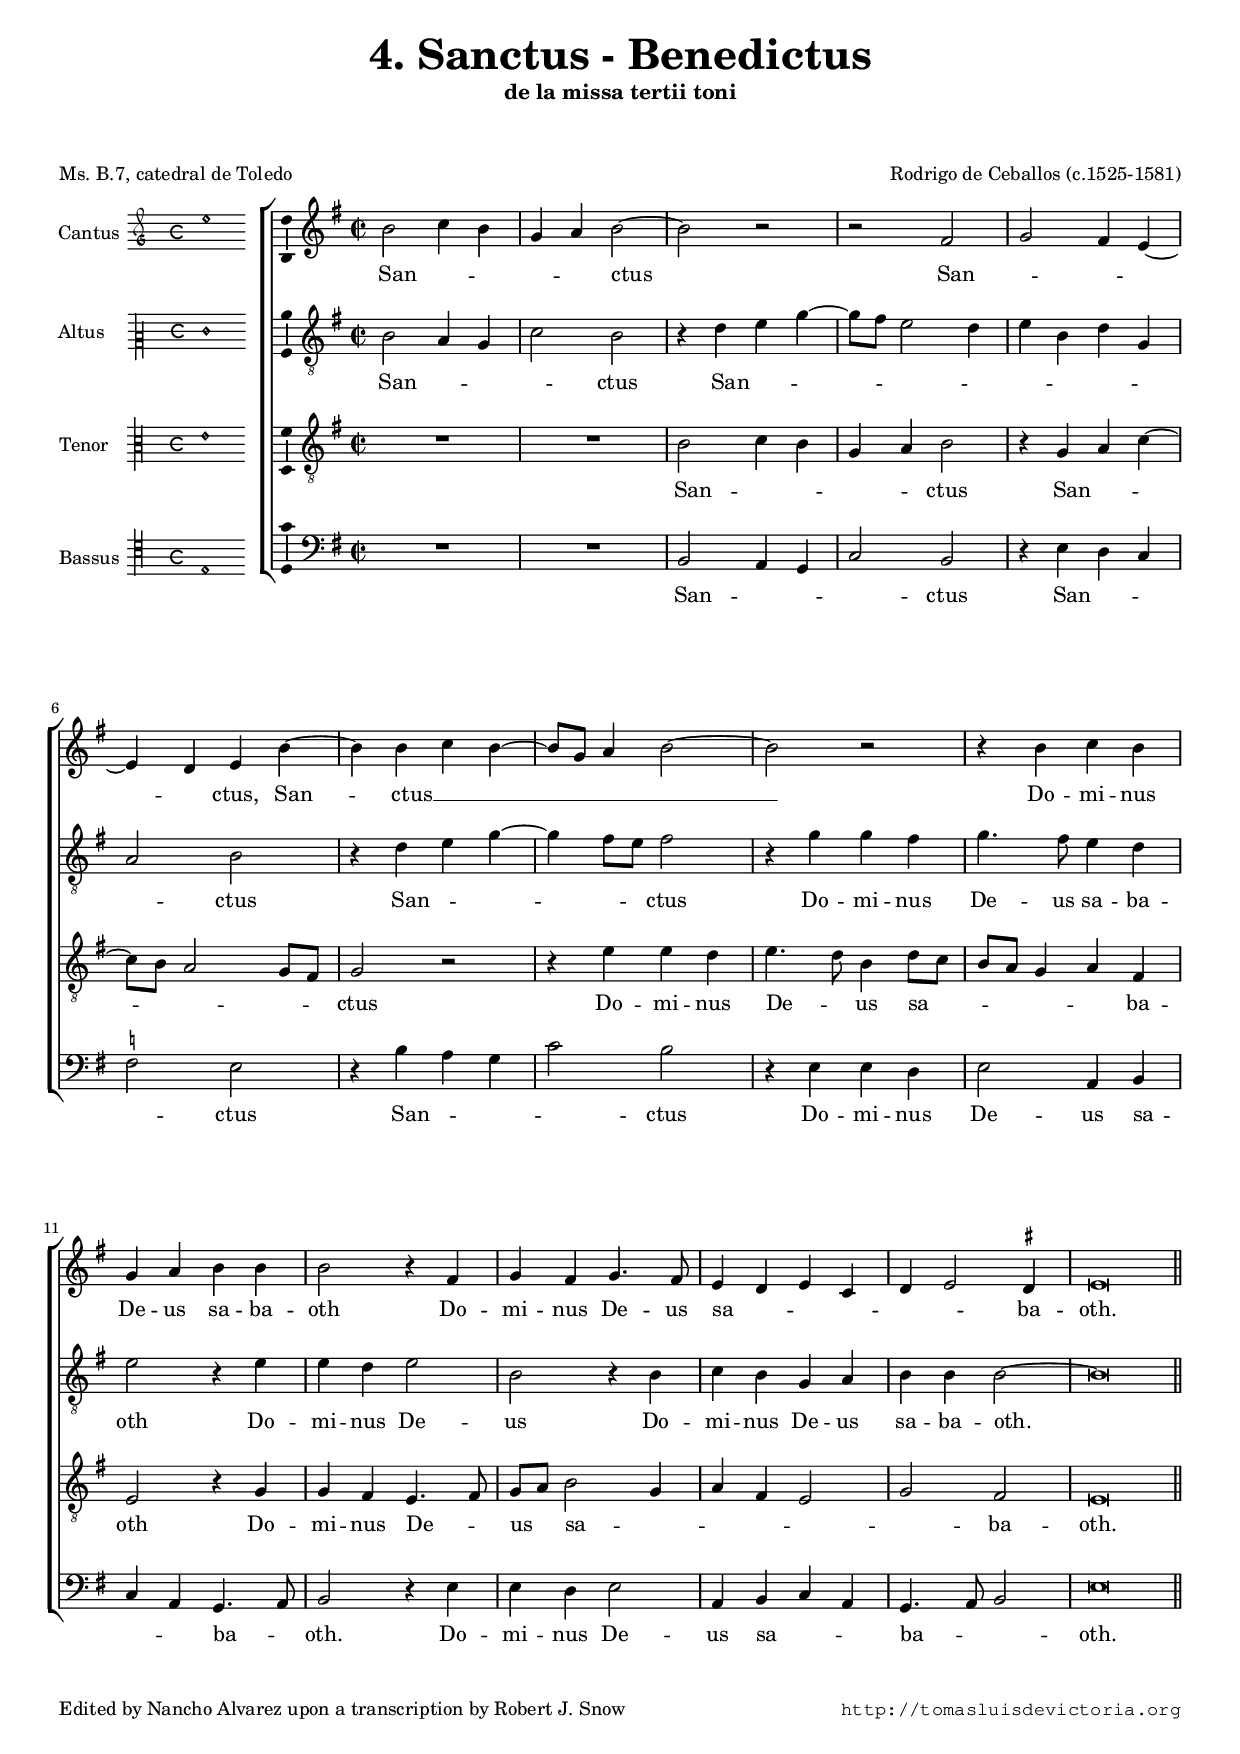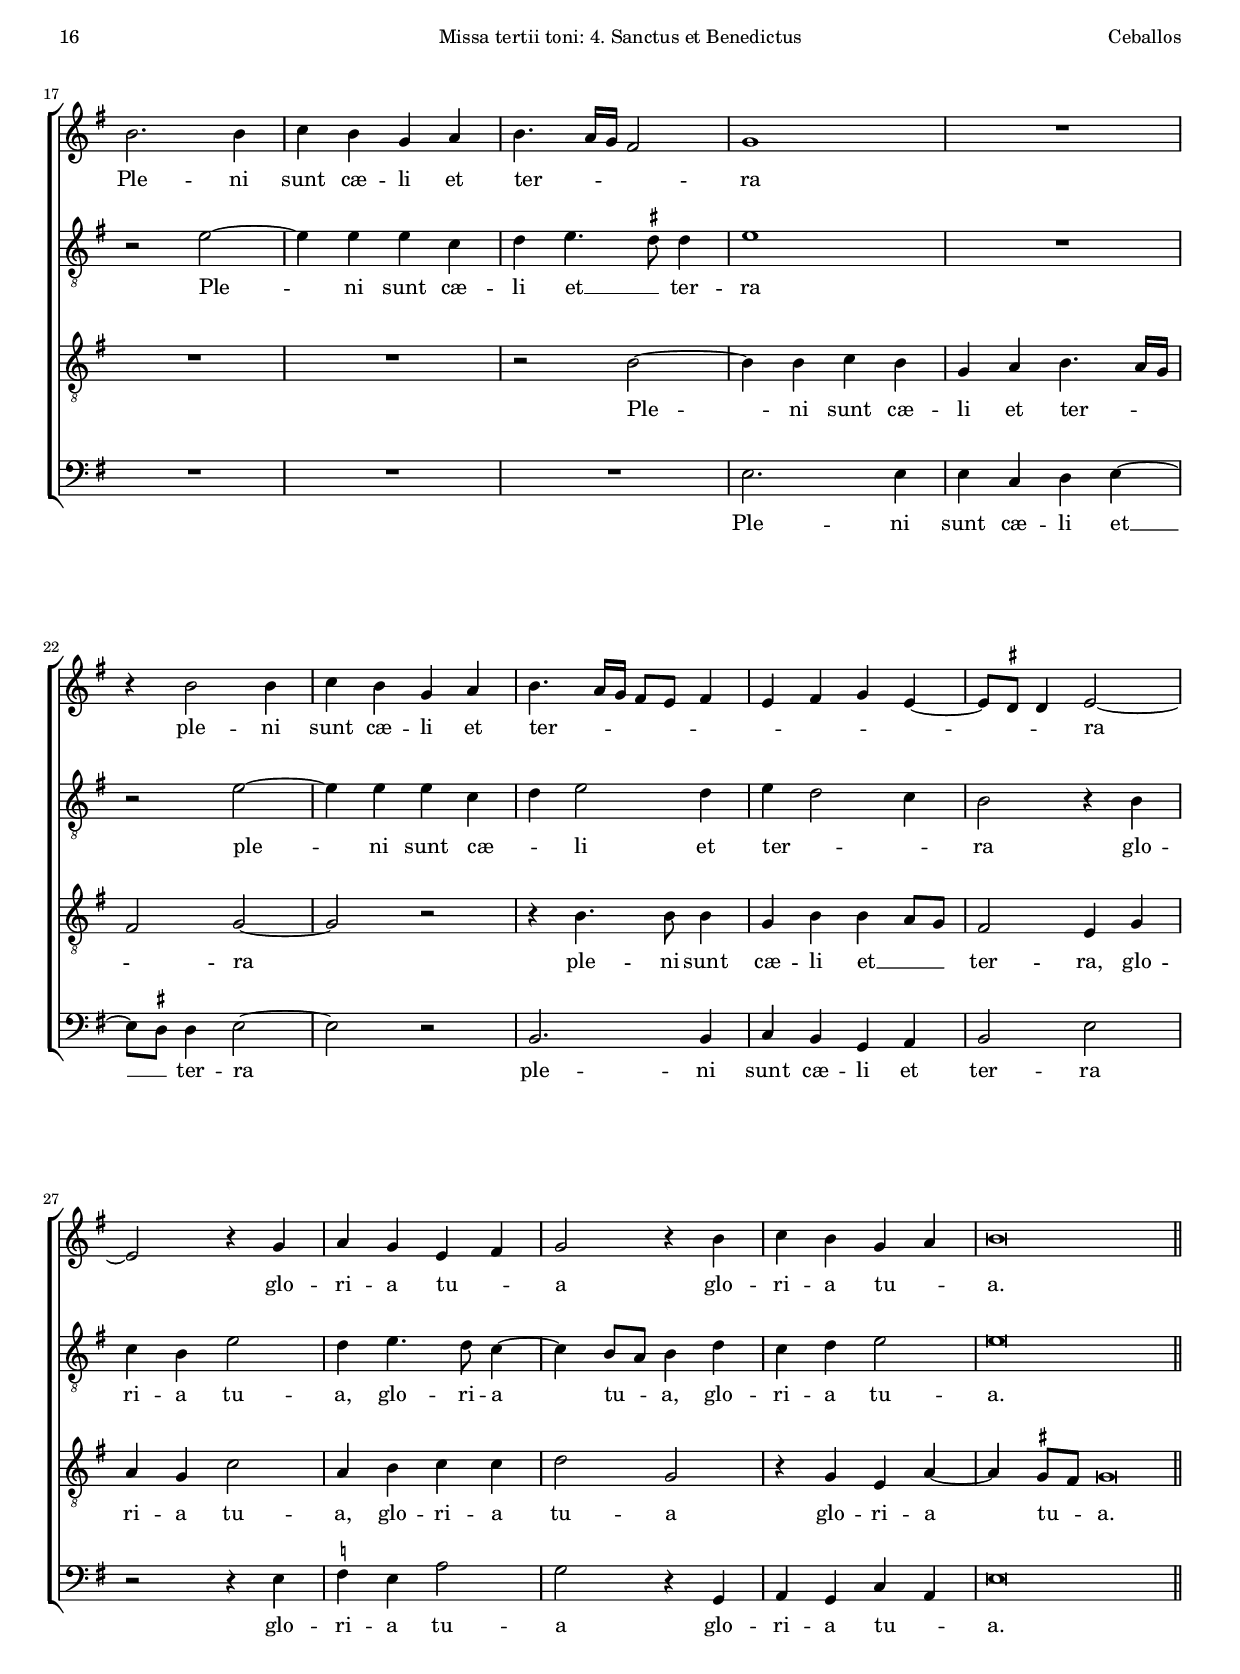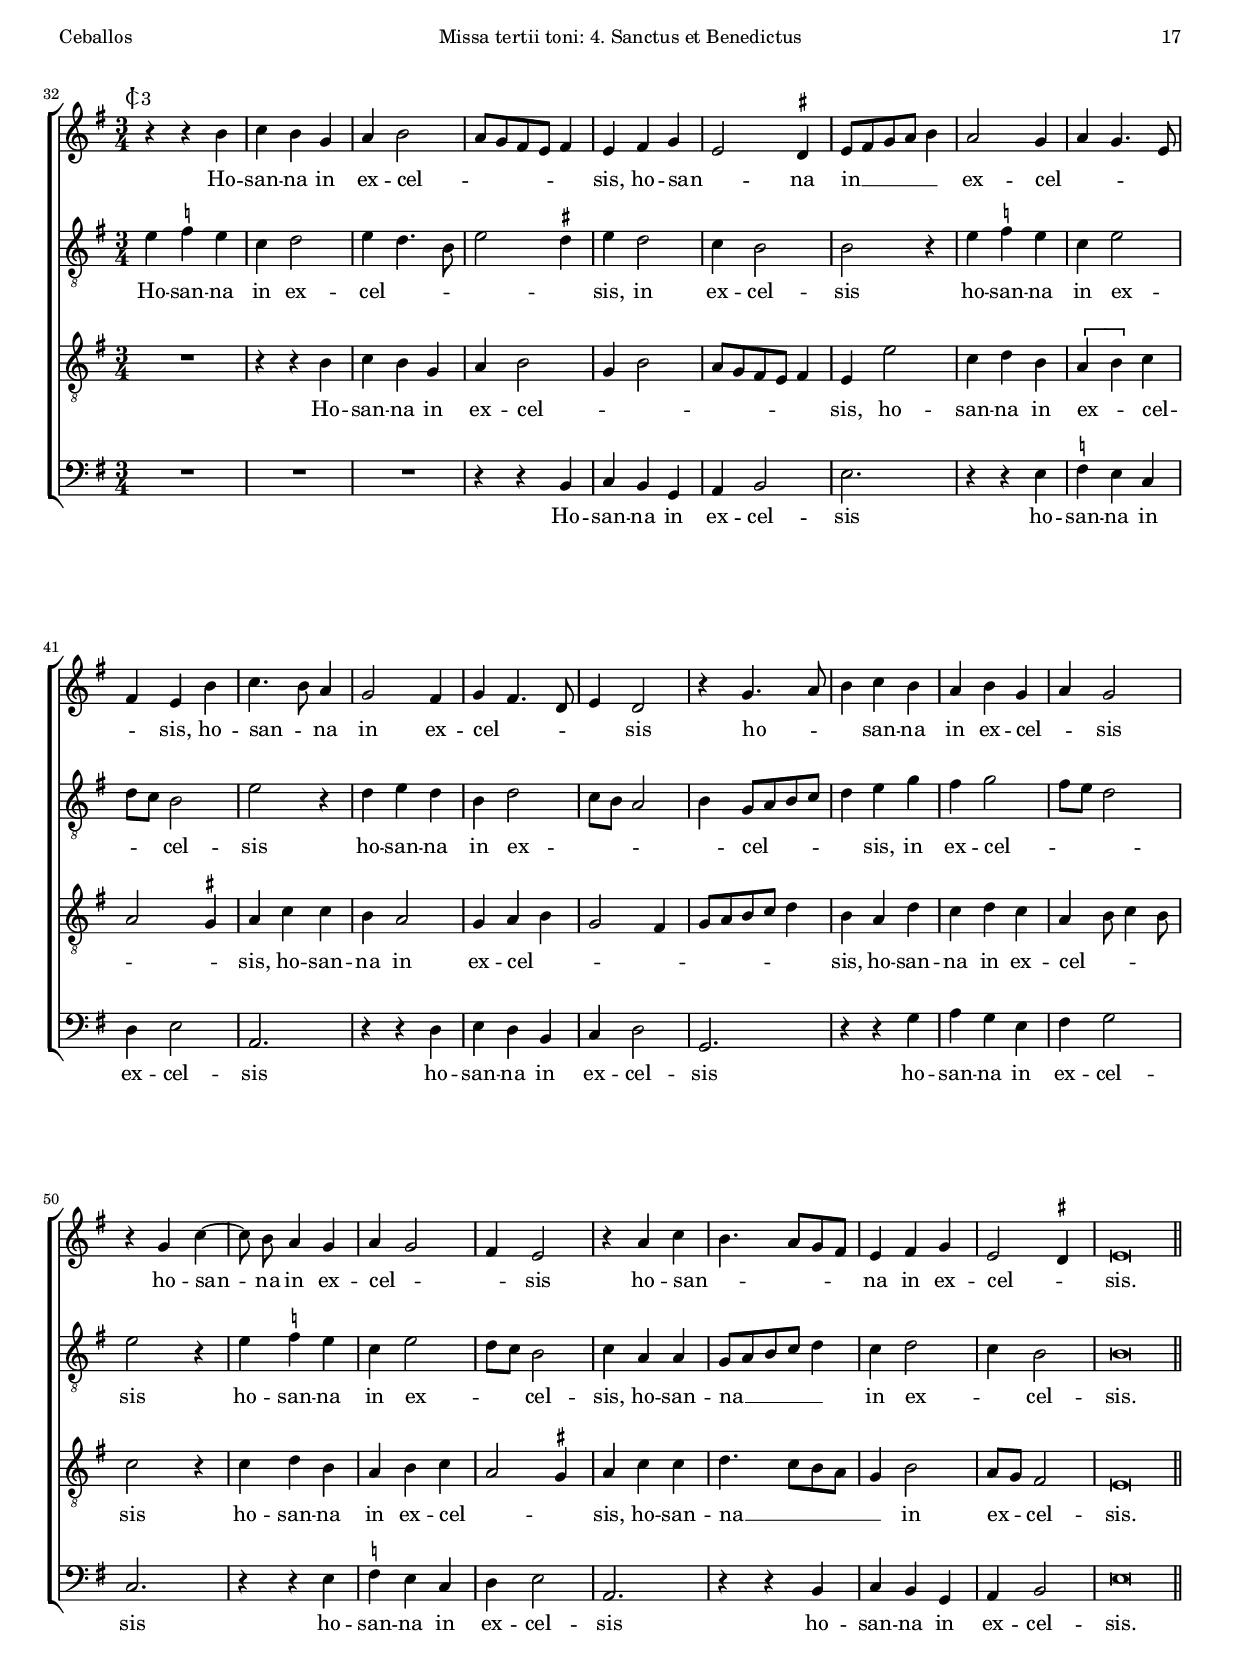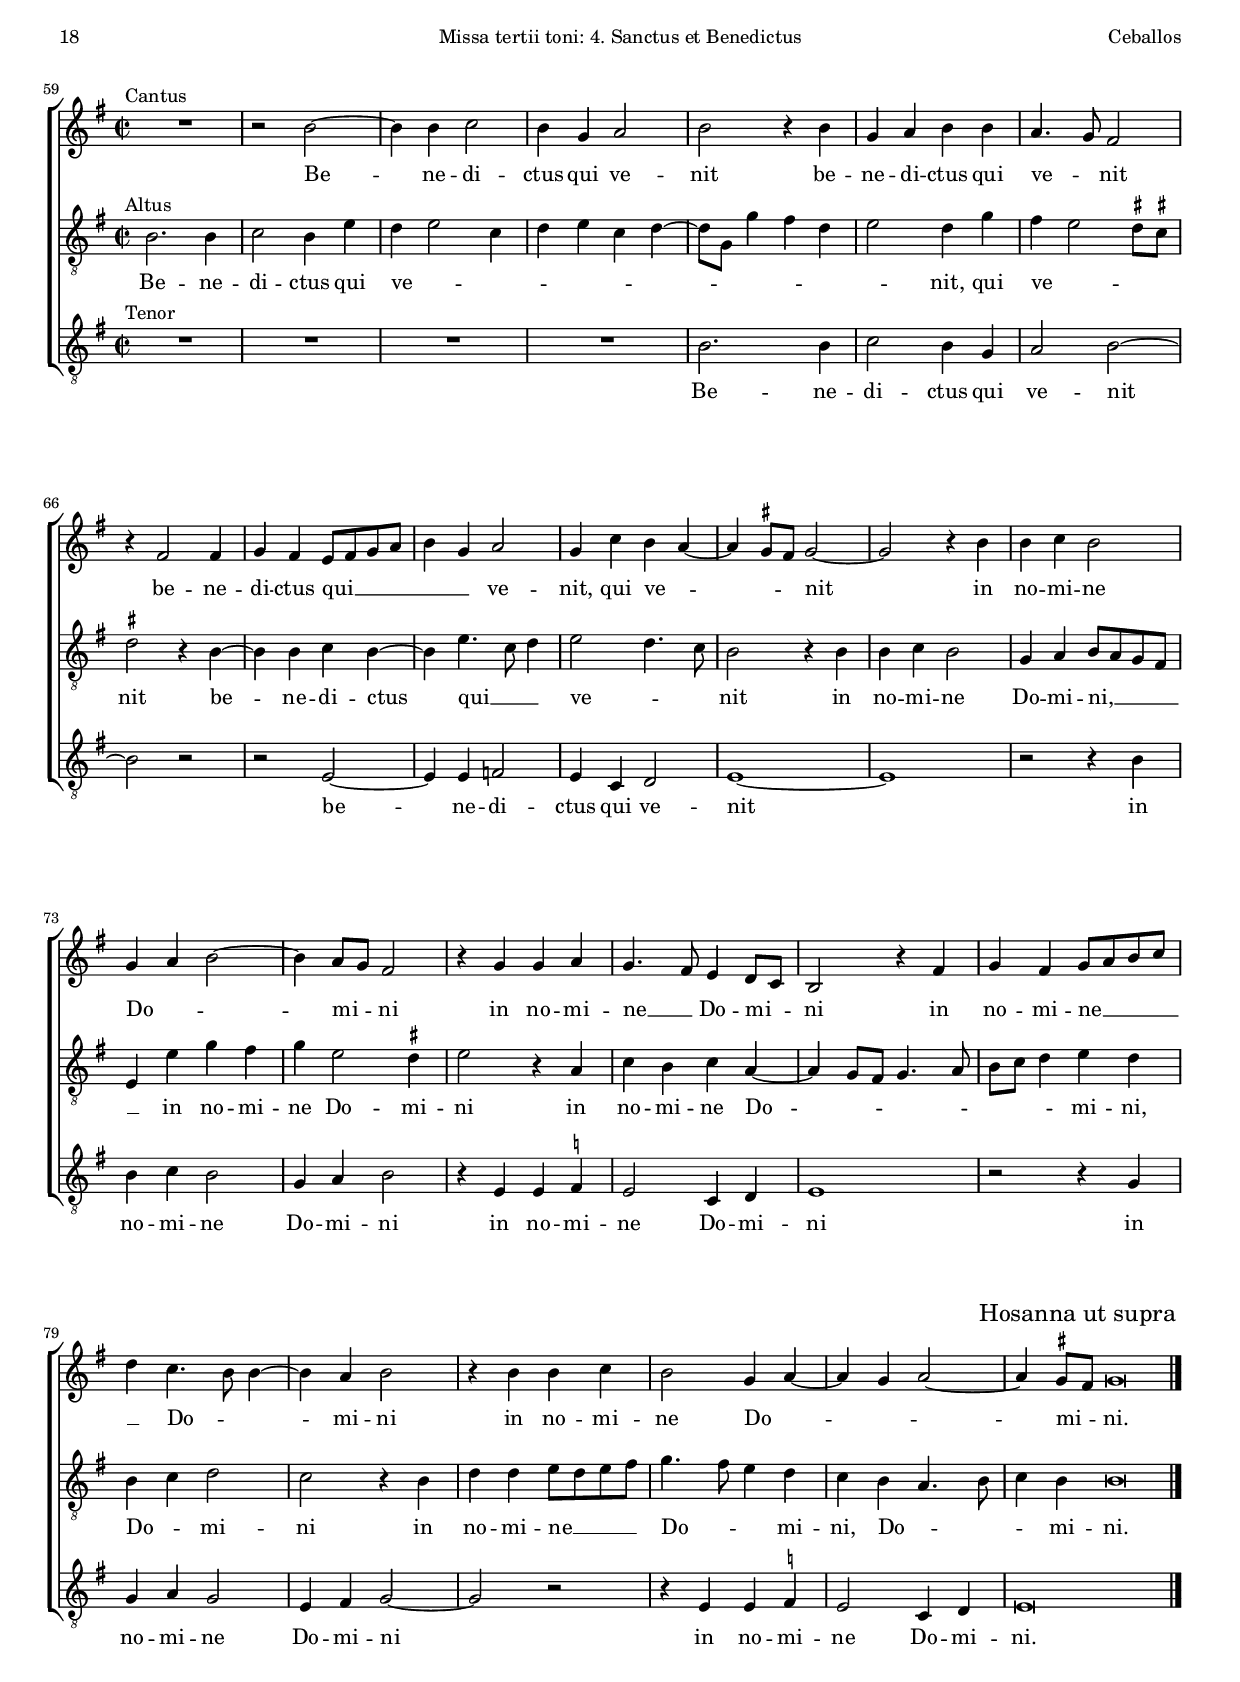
\version "2.18.0"

#(set-default-paper-size "a4")
#(set-global-staff-size 16.4)
#(ly:set-option 'point-and-click #f)
%mobile -s15.5 -i3.2

italicas=\override LyricText.font-shape = #'italic
rectas=\override LyricText.font-shape = #'upright
ss=\once \set suggestAccidentals = ##t
incipitwidth = 20
mtempo={\tempo 4 = 100}
mtempob={\tempo 4 = 50}
mtempoc={\tempo 4 = 150}
mtempod={\tempo 4 = 75}
mt=#(define-music-function (parser location offset) (number?) ; move lyric text
      #{ \once \override LyricText.X-offset = -$offset #})

htitle="Missa tertii toni: 4. Sanctus et Benedictus"
hcomposer="Ceballos"

\header {
	title=\markup{\fontsize #3 "4. Sanctus - Benedictus"}
	subtitle="de la missa tertii toni"
	subsubtitle=\markup{\null \vspace #2 }
	composer="Rodrigo de Ceballos (c.1525-1581)"
        pdfauthor=\composer
	%opus="(-)"
	poet=\markup{"Ms. B.7, catedral de Toledo"} % hay otra copia (sin texto?) en el ms 975 del archivo Manuel de Falla de Granada
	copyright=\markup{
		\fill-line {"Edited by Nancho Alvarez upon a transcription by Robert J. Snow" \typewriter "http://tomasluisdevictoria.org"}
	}
%	tagline=""
}

global={\key c \major \time 2/2 \skip 1*16 \bar "||" \break
        \skip 1*15 \bar "||" \pageBreak
        \override Score.TimeSignature.break-visibility = #'#(#f #t #t)
	\mtempoc
        \mark \markup{\hspace #2.5 \fontsize #-2 \concat{\musicglyph #"timesig.mensural22" \raise #-.8 "3"} }
\time 3/4
        \skip 1*3/4*27 \bar "||" \break
        \mtempo
        \time 2/2
        \skip 1*26
        \bar "|."
        \override Score.RehearsalMark.self-alignment-X=#right
        \override Score.RehearsalMark.padding=#3.5
        \mark \markup{"Hosanna ut supra"}
}


cantus=\relative c''{
	e2 f4 e
	c d e2 ~
	e r
	r b
	c b4 a ~
	a g a e' ~
	e4 e f e ~
	e8 c d4 e2 ~
	e r
	r4 e f e
	c d e e
	e2 r4 b
	c b c4. b8
	a4 g a f
	g4 a2 \ss gis4 
	a\breve*1/2
	e'2. e4
	f e c d
	e4. d16 c b2
	c1
	R1
	r4 e2 e4
	f e c d
	e4. d16 c b8 a b4
	a b c a ~
	a8 \ss gis gis4 a2 ~
	a r4 c
	d c a b
	c2 r4 e
	f e c d
	e\breve*1/2
	r4 r e
	f e c
	d4 e2
	d8 c b a b4
	a b c
	a2 \ss gis4
	a8 b c d e4
	d2 c4
	d c4. a8
	b4 a e'
	f4. e8 d4
	c2 b4 % c2 ennegrecida
	c4 b4. g8
	a4 g2
	r4 c4. d8
	e4 f e
	d e c
	d c2 % c2 ennegrecida
	r4 c f ~
	f8 \noBeam e d4 c
	d c2
	b4 a2
	r4 d f
	e4. d8 c b
	a4 b c
	a2 \ss gis4
	\mtempod
	a\breve*3/8
	\once \override TextScript.padding=#1
	\once \override TextScript.X-offset=#-2.5
	s4*0^\markup{"Cantus"}
	R1
	r2 e' ~
	e4 e f2
	e4 c d2
	e r4 e
	c d e e
	d4. c8 b2
	r4 b2 b4
	c b a8 b c d
	e4 c d2
	c4 f e d ~
	d \ss cis8 b cis2 ~
	cis2 r4 e
	e f e2
	c4 d e2 ~
	e4 d8 c b2
	r4 c c d
	c4. b8 a4 g8 f
	e2 r4 b'
	c4 b c8 d e f
	g4 f4. e8 e4 ~
	e4 d e2
	r4 e e f
	e2 c4 d ~
	d c d2 ~
	d4 \ss cis8 b \mtempob cis\breve*1/4
}

altus=\relative c'{
	e2 d4 c
	f2 e
	r4 g a c ~
	c8 b a2 g4
	a e g c,
	d2 e
	r4 g a c ~
	c b8 a b2
	r4 c c b
	c4. b8 a4 g % Snow \ss gis
	a2 r4 a
	a g a2
	e2 r4 e
	f e c d
	e e e2 ~
	e\breve*1/2
	r2 a ~
	a4 a a f
	g4 a4. \ss gis8 gis4
	a1
	R1
	r2 a ~
	a4 a a f
	g4 a2 g4
	a g2 f4
	e2 r4 e
	f e a2
	g4 a4. g8 f4 ~
	f e8 d e4 g
	f g a2
	a\breve*1/2
	a4 \ss bes4 a
	f g2
	a4 g4. e8
	a2 \ss gis4
	a4 g2
	f4 e2
	e2 r4
	a4 \ss bes a
	f a2
	g8 f e2
	a r4
	g4 a g
	e4 g2
	f8 e d2
	e4 c8 d e f
	g4 a c
	b c2
	b8 a g2
	a2 r4
	a4 \ss bes a
	f4 a2
	g8 f e2
	f4 d d
	c8 d e f g4
	f g2
	f4 e2
	e\breve*3/8
	\once \override TextScript.padding=#1
	\once \override TextScript.X-offset=#-2.5
	s4*0^\markup{"Altus"}
	e2. e4
	f2 e4 a
	g a2 f4
	g4 a f g ~
	g8 c, c'4 b g
	a2 g4 c
	b4 a2 \ss gis8 \ss fis 
	\ss gis2 r4 e ~
	e e f e ~
	e a4. f8 g4
	a2 g4. f8
	e2 r4 e
	e f e2
	c4 d e8 d c b
	a4 a' c b
	c4 a2 \ss gis4
	a2 r4 d,
	f e f d ~
	d c8 b c4. d8
	e f g4 a g
	e f g2
	f2 r4 e
	g g a8 g a b
	c4. b8 a4 g
	f e d4. e8
	f4 e e\breve*1/4
}

tenor=\relative c'{
	R1*2
	e2 f4 e
	c d e2
	r4 c d f ~
	f8 e d2 c8 b
	c2 r
	r4 a' a g
	a4. g8 e4 g8 f
	e d c4 d b
	a2 r4 c
	c b a4. b8
	c8 d e2 c4
	d b a2
	c b
	a\breve*1/2
	R1*2
	r2 e' ~
	e4 e f e
	c d e4. d16 c
	b2 c ~
	c r
	r4 e4. e8 e4
	c e e d8 c
	b2 a4 c
	d c f2
	d4 e f f
	g2 c,
	r4 c a d ~
	d \ss cis8 b \mtempob cis\breve*1/4
	R1*3/4
	r4 r e
	f e c
	d e2
	c4 e2
	d8 c b a b4
	a4 a'2
	f4 g e
	\[d4 e\] f
	d2 \ss cis4
	d f f
	e d2
	c4 d e
	c2 b4
	c8 d e f g4
	e d g
	f g f
	d e8 f4 e8
	f2 r4
	f4 g e
	d e f
	d2 \ss cis4
	d4 f f
	g4. f8 e d
	c4 e2
	d8 c b2
	a\breve*3/8
	\once \override TextScript.padding=#1
	\once \override TextScript.X-offset=#-2.5
	s4*0^\markup{"Tenor"}
	R1*4
	e'2. e4
	f2 e4 c
	d2 e ~
	e r
	r a, ~
	a4 a bes2
	a4 f g2
	a1 ~
	a
	r2 r4 e'
	e f e2
	c4 d e2
	r4 a, a \ss bes 
	a2 f4 g
	a1 % choca con el si de la soprano
	r2 r4 c
	c d c2
	a4 b c2 ~
	c r
	r4 a a \ss bes
	a2 f4 g
	a\breve*1/2
}

bassus=\relative c{
	R1*2
	e2 d4 c
	f2 e
	r4 a g f
	\ss bes2 a
	r4 e' d c
	f2 e
	r4 a, a g
	a2 d,4 e
	f d c4. d8
	e2 r4 a
	a g a2
	d,4 e f d
	c4. d8 e2
	a\breve*1/2
	R1*3
	a2. a4
	a f g a ~
	a8 \ss gis gis4 a2 ~
	a r
	e2. e4
	f e c d
	e2 a
	r2 r4 a
	\ss bes a d2
	c2 r4 c,
	d c f d
	a'\breve*1/2
	R1*3/4*3
	r4 r e
	f e c
	d e2
	a2.
	r4 r a
	\ss bes a f
	g a2
	d,2.
	r4 r g
	a g e
	f g2
	c,2.
	r4 r c'
	d c a
	b c2
	f,2.
	r4 r a 
	\ss bes a f
	g4 a2
	d,2.
	r4 r e
	f e c
	d e2
	a\breve*3/8
	R1*26
}

textocantus=\lyricmode{
\mt #.5 San -- _ _ _ _ ctus
\mt #.5 San -- _ _ _ _ ctus,
\mt #.5 San -- \mt #.5 ctus __ _ _ _ _ _ 
Do -- mi -- nus De -- us sa -- ba -- oth
Do -- mi -- nus De -- us sa -- _ _ _ _ _ ba -- oth.
Ple -- ni sunt cæ -- li et ter -- _ _ _ ra
ple -- ni sunt cæ -- li et ter -- _ _ _ _ _ _ _ _ _ _ _ ra
glo -- ri -- a tu -- _ a
glo -- ri -- a tu -- _ a.
Ho -- san -- na in ex -- cel -- _ _ _ _ _ sis,
ho -- san -- _ na in __ _ _ _ _ ex -- cel -- _ _ _ _ sis,
ho -- san -- _ na in ex -- cel -- _ _ _ sis
ho -- _ _ san -- na in ex -- cel -- _ sis
ho -- san -- na in ex -- cel -- _ _ sis
ho -- san -- _ _ _ _ na in ex -- cel -- _ sis.
Be -- ne -- di -- ctus qui ve -- nit
be -- ne -- di -- ctus qui ve -- _ nit
be -- ne -- di -- ctus qui __ _ _ _ _ _ ve -- nit,
qui ve -- _ _ _ nit
in no -- mi -- ne Do -- _ _ mi -- _ ni
in no -- mi -- ne __ _ Do -- mi -- _ ni
in no -- mi -- ne __ _ _ _ _ Do -- _ _ mi -- ni
in no -- mi -- ne Do -- _ _ _ mi -- _ ni.
}

textoaltus=\lyricmode{
\mt #.5 San -- _ _ _ ctus
\mt #.5 San -- _ _ _ _ _ _ _ _ _ _ ctus
\mt #.5 San -- _ _ _ _ ctus
Do -- mi -- nus De -- us sa -- ba -- oth
Do -- mi -- nus De -- us
Do -- mi -- nus De -- us sa -- ba -- oth.
Ple -- ni sunt cæ -- li et __ _ ter -- ra
ple -- ni sunt cæ -- _ li et ter -- _ _ ra
glo -- ri -- a tu -- a,
glo -- ri -- a tu -- _ a,
glo -- ri -- a tu -- a.
Ho -- san -- na in ex -- \mt #.4 cel -- _ _ _ _ sis,
in ex -- cel -- sis
ho -- san -- na in ex -- _ _ cel -- sis
ho -- san -- na in ex -- _ _ _ _ cel -- _ _ _ _ sis,
in ex -- cel -- _ _ _ sis
ho -- san -- na in ex -- _ _ cel -- sis,
ho -- san -- na __ _ _ _ _ in ex -- _ cel -- sis.
Be -- ne -- di -- ctus qui ve -- _ _ _ _ _ _ _ _ _ _ _ nit,
qui ve -- _ _ _ nit
be -- ne -- di -- ctus qui __ _ _ ve -- _ _ nit
in no -- mi -- ne Do -- mi -- ni, __ _ _ _ _ 
in no -- mi -- ne Do -- mi -- ni
in no -- mi -- ne Do -- _ _ _ _ _ _ _ mi -- ni,
Do -- _ mi -- ni
in no -- mi -- ne __ _ _ _ Do -- _ _ mi -- ni,
Do -- _ _ _ mi -- ni.
}

textotenor=\lyricmode{
\mt #.5 San -- _ _ _ _ ctus
\mt #.5 San -- _ _ _ _ _ _ ctus
Do -- mi -- nus De -- _ us sa -- _ _ _ _ _ ba -- oth
Do -- mi -- nus De -- _ us _ sa -- _ _ _ _ _ ba -- oth.
Ple -- ni sunt cæ -- li et ter -- _ _ _ ra
ple -- ni sunt cæ -- li et __ _ _ ter -- ra,
glo -- ri -- a tu -- a,
glo -- ri -- a tu -- a
glo -- ri -- a tu -- _ a.
Ho -- san -- na in ex -- cel -- _ _ _ _ _ _ _ sis,
ho -- san -- na in ex -- _ cel -- _ _ sis,
ho -- san -- na in ex -- cel -- _ _ _ _ _ _ _ _ sis,
ho -- san -- na in ex -- cel -- _ _ _ sis
ho -- san -- na in ex -- cel -- _ _ sis,
ho -- san -- na __ _ _ _ _ in ex -- _ cel -- sis.
Be -- ne -- di -- ctus qui ve -- nit
be -- ne -- di -- ctus qui ve -- nit
in no -- mi -- ne Do -- mi -- ni
in no -- mi -- ne Do -- mi -- ni
in no -- mi -- ne Do -- mi -- ni
in no -- mi -- ne Do -- mi -- ni.
}

textobassus=\lyricmode{
\mt #.5 San -- _ _ _ ctus
\mt #.5 San -- _ _ _ ctus
\mt #.5 San -- _ _ _ ctus
Do -- mi -- nus De -- us
sa -- _ _ ba -- _ oth.
Do -- mi -- nus De -- us sa -- _ _ ba -- _ _ oth.
Ple -- ni sunt cæ -- li et __ _ ter -- ra
ple -- ni sunt cæ -- li et ter -- ra
glo -- ri -- a tu -- a
glo -- ri -- a tu -- _ a.
Ho -- san -- na in ex -- cel -- sis
ho -- san -- na in ex -- cel -- sis
ho -- san -- na in ex -- cel -- sis
ho -- san -- na in ex -- cel -- sis
ho -- san -- na in ex -- cel -- sis
ho -- san -- na in ex -- cel -- sis.
}


incipitcantus=\markup{
	\score{
		{ 
		\set Staff.instrumentName="Cantus "
		\override NoteHead.style = #'neomensural
		\override Staff.TimeSignature.style = #'neomensural
		\cadenzaOn 
		\clef "petrucci-g"
		\key c \major
		\time 4/4
                e''1
		} 

	\layout { line-width=\incipitwidth indent = 0 }
	}
}

incipitaltus=\markup{
	\score{
		{ 
		\set Staff.instrumentName="Altus    "
		\override NoteHead.style = #'neomensural 
		\override Staff.TimeSignature.style = #'neomensural
		\cadenzaOn 
		\clef "petrucci-c2"
		\key c \major
		\time 4/4
               e'1
		} 
	\layout { line-width=\incipitwidth indent = 0 }
	}
}


incipittenor=\markup{
	\score{
		{ 
		\set Staff.instrumentName="Tenor   "
		\override NoteHead.style = #'neomensural 
		\override Staff.TimeSignature.style = #'neomensural
		\cadenzaOn 
		\clef "petrucci-c3"
		\key c \major
		\time 4/4
                e'1
		} 
	\layout { line-width=\incipitwidth indent=0 }
	}
}

incipitbassus=\markup{
	\score{
		{ 
		\set Staff.instrumentName="Bassus "
		\override NoteHead.style = #'neomensural
		\override Staff.TimeSignature.style = #'neomensural
		\cadenzaOn 
		\clef "petrucci-c4"
		\key c \major
		\time 4/4
                e1
		} 
	\layout { line-width=\incipitwidth indent = 0 }
	}
}

%\layout {
%       \context {\Voice
%               \remove Ligature_bracket_engraver
%               \consists Mensural_ligature_engraver
%       }
%       line-width=\incipitwidth
%       indent = 0
%}

\score {\transpose c' g{
\new ChoirStaff<<

	\new Staff <<\global
	\new Voice="v1" {
		\set Staff.instrumentName=\incipitcantus
		\clef "treble"
		\cantus }
	\new Lyrics \lyricsto "v1" {\textocantus }
	>>

	\new Staff <<\global
	\new Voice="v2" {
		\set Staff.instrumentName=\incipitaltus
		\clef "G_8"
		\altus }
	\new Lyrics \lyricsto "v2" {\textoaltus }
	>>
	
	\new Staff <<\global
	\new Voice="v3" {
		\set Staff.instrumentName=\incipittenor
		\clef "G_8"
		\tenor }
	\new Lyrics \lyricsto "v3" {\textotenor }
	>>

	\new Staff <<\global
	\new Voice="v4" {
		\set Staff.instrumentName=\incipitbassus
		\clef "bass"
		\bassus }
	\new Lyrics \lyricsto "v4" {\textobassus }
	>>
	
>>

	} % transpose

\layout{ 
	\context {\Lyrics 
		\override VerticalAxisGroup.staff-affinity = #UP
		\override VerticalAxisGroup.nonstaff-relatedstaff-spacing =
			#'((basic-distance . 0) (minimum-distance . 0) (padding . 1))
		\override LyricText.font-size = #1.2
		\override LyricHyphen.minimum-distance = #0.5
	}
	\context {\Score 
		tempoHideNote = ##t
		\override BarNumber.padding = #2 
	}
	\context {\Voice 
		%melismaBusyProperties = #'()
		%autoBeaming = ##f
	}
	\context {\Staff 
                \RemoveEmptyStaves
                %\override VerticalAxisGroup.remove-first = ##t
		\override VerticalAxisGroup.staff-staff-spacing =
			#'((basic-distance . 11) (minimum-distance . 0) (padding . 1))
		\consists Ambitus_engraver 
		\override LigatureBracket.padding = #1
	}
}

%\midi { \mtempo }

}


\paper{
	evenHeaderMarkup=\markup  \fill-line { \fromproperty #'page:page-number-string \htitle \hcomposer }
	oddHeaderMarkup= \markup  \fill-line { \on-the-fly #not-first-page \hcomposer \on-the-fly #not-first-page \htitle \on-the-fly #not-first-page \fromproperty #'page:page-number-string }
	%system-count=20
	%page-count = 8
	ragged-last-bottom = ##f
	indent=3.6\cm
	system-system-spacing =
	#'((basic-distance . 20) (minimum-distance . 0) (padding . 5))
	top-system-spacing = % header
	#'((basic-distance . 10) (minimum-distance . 0) (padding . 0))
	last-bottom-spacing = % footer
	#'((basic-distance . 13) (minimum-distance . 0) (padding . 0))
	markup-system-spacing.padding = #1.5

first-page-number=15
}